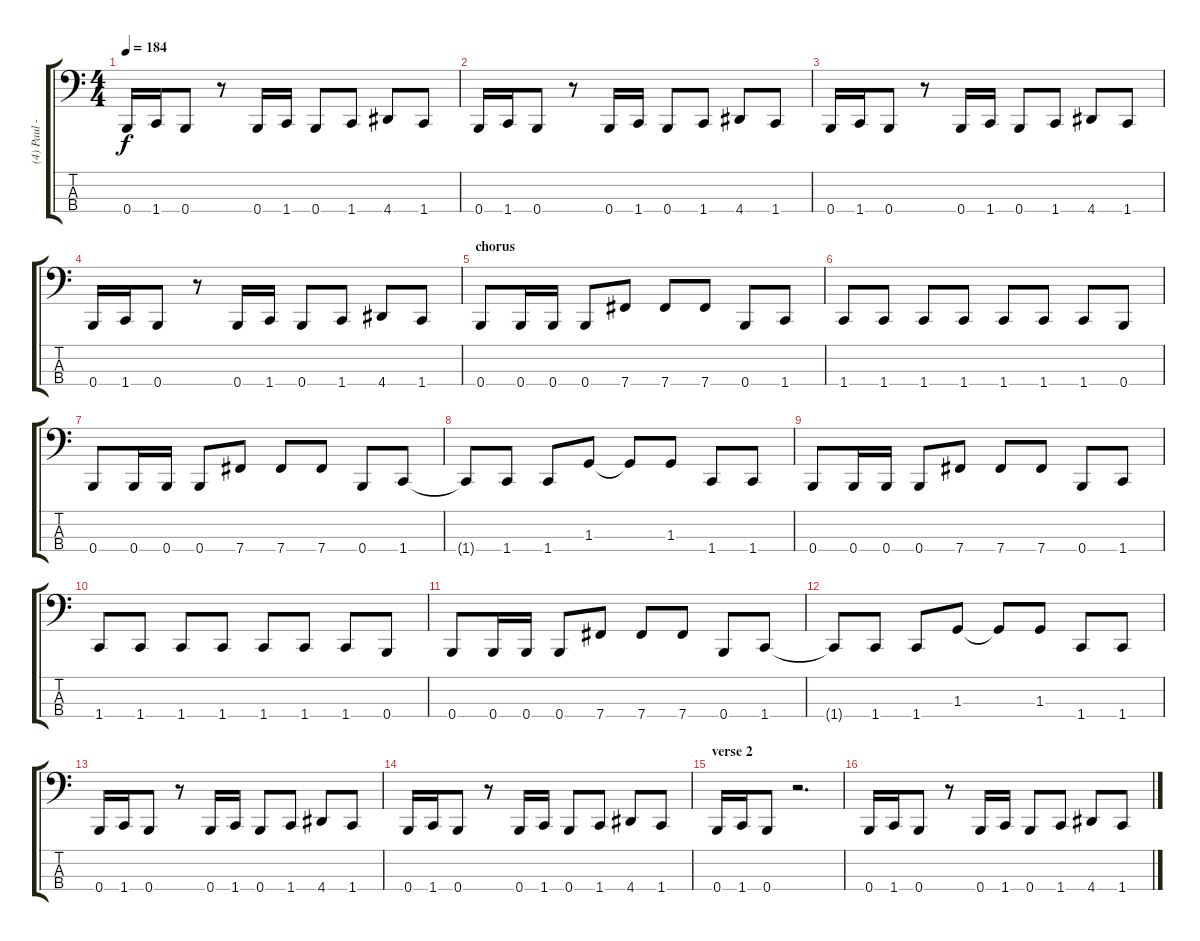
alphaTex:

\track ("(4) Paul - bass" "(4) Paul -") {instrument electricbasspick}
\staff {score tabs}
\tuning (E2 B1 Gb1 B0) {hide}
\ts (4 4)
\tempo 184
\clef f4
\ks c
0.4.16{dy f} 1.4.16 0.4.8 r.8 0.4.16 1.4.16 0.4.8 1.4.8 4.4.8 1.4.8 |
0.4.16 1.4.16 0.4.8 r.8 0.4.16 1.4.16 0.4.8 1.4.8 4.4.8 1.4.8 |
0.4.16 1.4.16 0.4.8 r.8 0.4.16 1.4.16 0.4.8 1.4.8 4.4.8 1.4.8 |
0.4.16 1.4.16 0.4.8 r.8 0.4.16 1.4.16 0.4.8 1.4.8 4.4.8 1.4.8 |
\section ("" "chorus")
0.4.8 0.4.16 0.4.16 0.4.8 7.4.8 7.4.8 7.4.8 0.4.8 1.4.8 |
1.4.8 1.4.8 1.4.8 1.4.8 1.4.8 1.4.8 1.4.8 0.4.8 |
0.4.8 0.4.16 0.4.16 0.4.8 7.4.8 7.4.8 7.4.8 0.4.8 1.4.8 |
1.4{t}.8 1.4.8 1.4.8 1.3.8 1.3{t}.8 1.3.8 1.4.8 1.4.8 |
0.4.8 0.4.16 0.4.16 0.4.8 7.4.8 7.4.8 7.4.8 0.4.8 1.4.8 |
1.4.8 1.4.8 1.4.8 1.4.8 1.4.8 1.4.8 1.4.8 0.4.8 |
0.4.8 0.4.16 0.4.16 0.4.8 7.4.8 7.4.8 7.4.8 0.4.8 1.4.8 |
1.4{t}.8 1.4.8 1.4.8 1.3.8 1.3{t}.8 1.3.8 1.4.8 1.4.8 |
0.4.16 1.4.16 0.4.8 r.8 0.4.16 1.4.16 0.4.8 1.4.8 4.4.8 1.4.8 |
0.4.16 1.4.16 0.4.8 r.8 0.4.16 1.4.16 0.4.8 1.4.8 4.4.8 1.4.8 |
\section ("" "verse 2")
0.4.16 1.4.16 0.4.8 r.2{d} |
0.4.16 1.4.16 0.4.8 r.8 0.4.16 1.4.16 0.4.8 1.4.8 4.4.8 1.4.8
